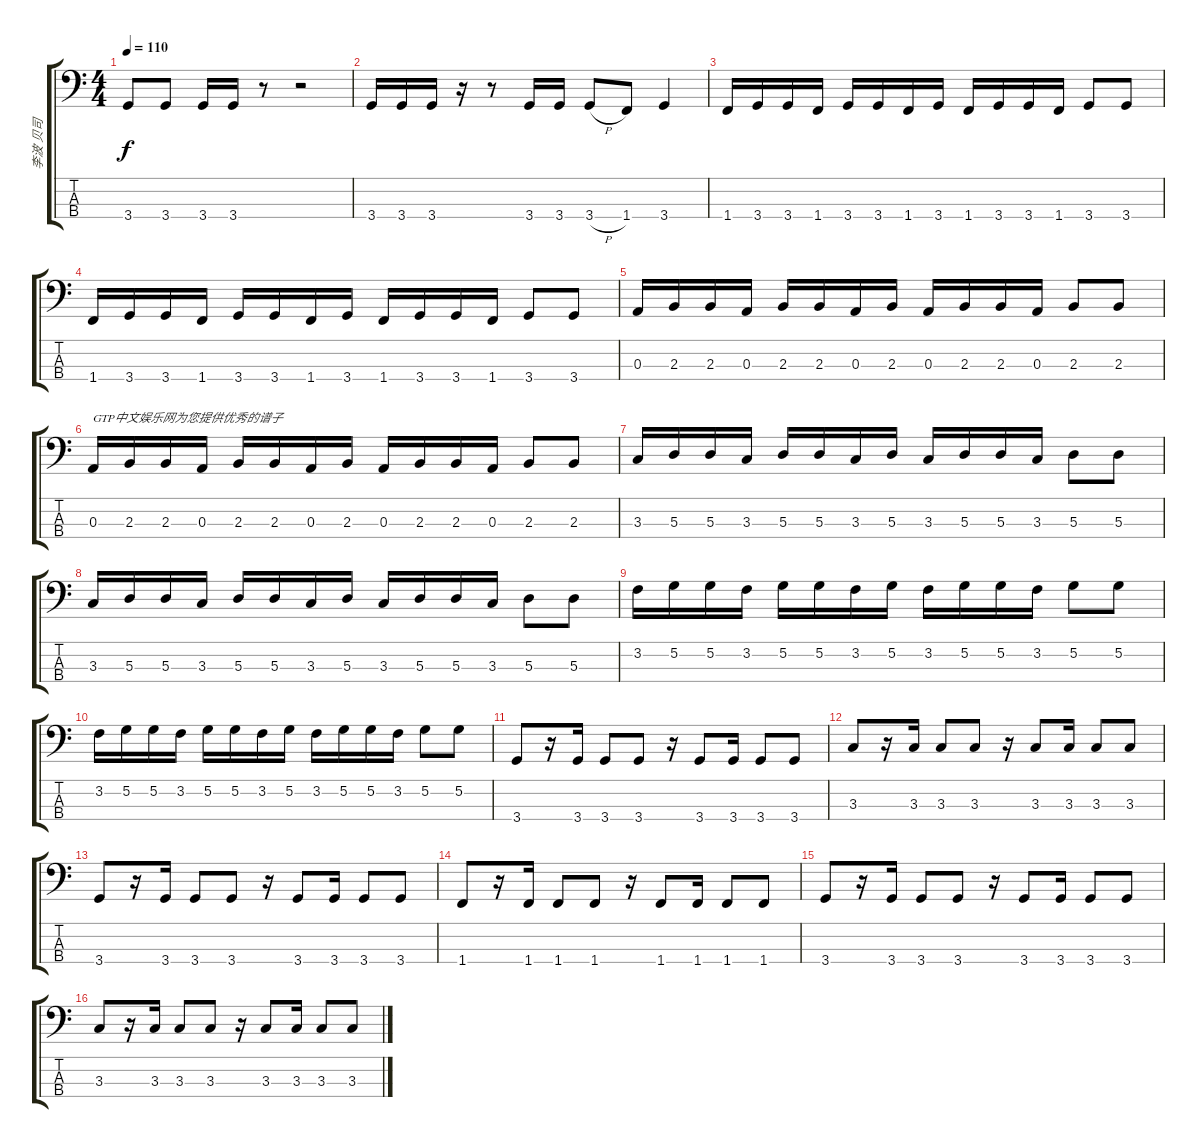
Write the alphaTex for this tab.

\track ("李波 贝司" "李波 贝司") {instrument electricbassfinger}
\staff {score tabs}
\tuning (G2 D2 A1 E1) {hide}
\ts (4 4)
\tempo 110
\clef f4
\ks c
3.4.8{dy f} 3.4.8 3.4.16 3.4.16 r.8 r.2 |
3.4.16 3.4.16 3.4.16 r.16 r.8 3.4.16 3.4.16 3.4{h}.8 1.4.8 3.4.4 |
1.4.16 3.4.16 3.4.16 1.4.16 3.4.16 3.4.16 1.4.16 3.4.16 1.4.16 3.4.16 3.4.16 1.4.16 3.4.8 3.4.8 |
1.4.16 3.4.16 3.4.16 1.4.16 3.4.16 3.4.16 1.4.16 3.4.16 1.4.16 3.4.16 3.4.16 1.4.16 3.4.8 3.4.8 |
0.3.16 2.3.16 2.3.16 0.3.16 2.3.16 2.3.16 0.3.16 2.3.16 0.3.16 2.3.16 2.3.16 0.3.16 2.3.8 2.3.8 |
0.3.16{txt "GTP中文娱乐网为您提供优秀的谱子"} 2.3.16 2.3.16 0.3.16 2.3.16 2.3.16 0.3.16 2.3.16 0.3.16 2.3.16 2.3.16 0.3.16 2.3.8 2.3.8 |
3.3.16 5.3.16 5.3.16 3.3.16 5.3.16 5.3.16 3.3.16 5.3.16 3.3.16 5.3.16 5.3.16 3.3.16 5.3.8 5.3.8 |
3.3.16 5.3.16 5.3.16 3.3.16 5.3.16 5.3.16 3.3.16 5.3.16 3.3.16 5.3.16 5.3.16 3.3.16 5.3.8 5.3.8 |
3.2.16 5.2.16 5.2.16 3.2.16 5.2.16 5.2.16 3.2.16 5.2.16 3.2.16 5.2.16 5.2.16 3.2.16 5.2.8 5.2.8 |
3.2.16 5.2.16 5.2.16 3.2.16 5.2.16 5.2.16 3.2.16 5.2.16 3.2.16 5.2.16 5.2.16 3.2.16 5.2.8 5.2.8 |
3.4.8 r.16 3.4.16 3.4.8 3.4.8 r.16 3.4.8 3.4.16 3.4.8 3.4.8 |
3.3.8 r.16 3.3.16 3.3.8 3.3.8 r.16 3.3.8 3.3.16 3.3.8 3.3.8 |
3.4.8 r.16 3.4.16 3.4.8 3.4.8 r.16 3.4.8 3.4.16 3.4.8 3.4.8 |
1.4.8 r.16 1.4.16 1.4.8 1.4.8 r.16 1.4.8 1.4.16 1.4.8 1.4.8 |
3.4.8 r.16 3.4.16 3.4.8 3.4.8 r.16 3.4.8 3.4.16 3.4.8 3.4.8 |
3.3.8 r.16 3.3.16 3.3.8 3.3.8 r.16 3.3.8 3.3.16 3.3.8 3.3.8
